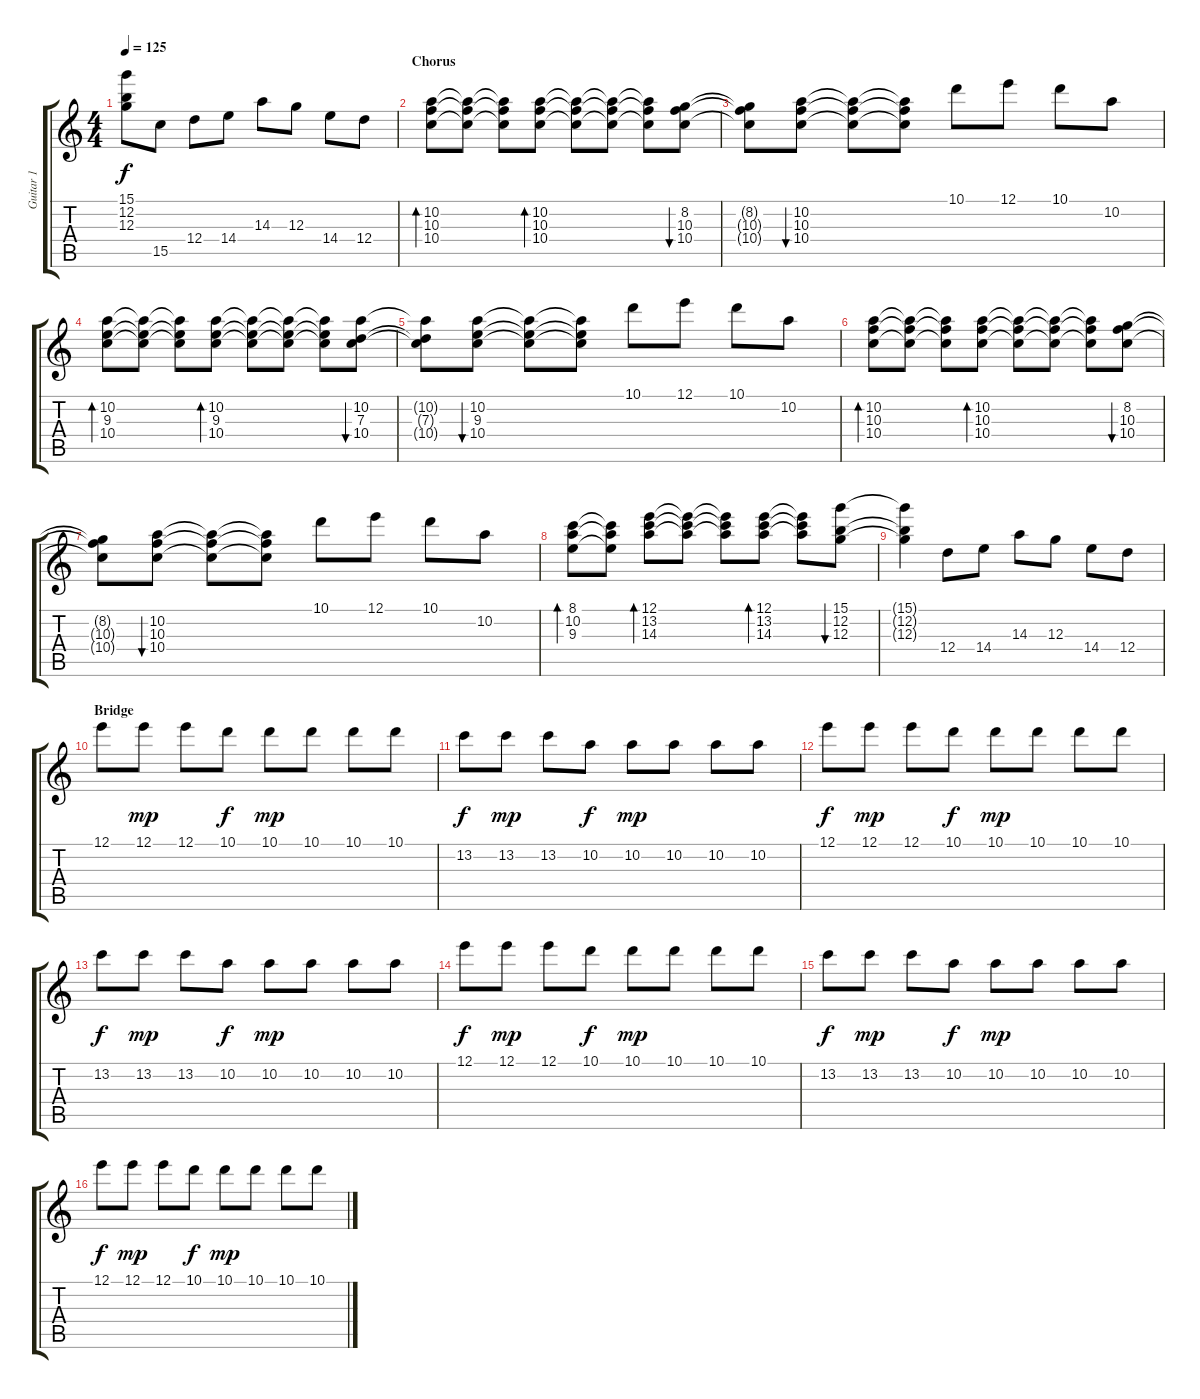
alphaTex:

\track ("Guitar 1" "Guitar 1") {instrument acousticguitarsteel}
\staff {score tabs}
\tuning (E4 B3 G3 D3 A2 E2) {hide}
\ts (4 4)
\tempo 125
\clef g2
\ks c
(15.1{t} 12.2{t} 12.3{t}).8{dy f} 15.5.8 12.4.8 14.4.8 14.3.8 12.3.8 14.4.8 12.4.8 |
\section ("" "Chorus")
(10.2 10.3 10.4).8{bd 60} (10.2{t} 10.3{t} 10.4{t}).8 (10.2{t} 10.3{t} 10.4{t}).8 (10.2 10.3 10.4).8{bd 60} (10.2{t} 10.3{t} 10.4{t}).8 (10.2{t} 10.3{t} 10.4{t}).8 (10.2{t} 10.3{t} 10.4{t}).8 (8.2 10.3 10.4).8{bu 60} |
(8.2{t} 10.3{t} 10.4{t}).8 (10.2 10.3 10.4).8{bu 60} (10.2{t} 10.3{t} 10.4{t}).8 (10.2{t} 10.3{t} 10.4{t}).8 10.1.8 12.1.8 10.1.8 10.2.8 |
(10.2 9.3 10.4).8{bd 60} (10.2{t} 9.3{t} 10.4{t}).8 (10.2{t} 9.3{t} 10.4{t}).8 (10.2 9.3 10.4).8{bd 60} (10.2{t} 9.3{t} 10.4{t}).8 (10.2{t} 9.3{t} 10.4{t}).8 (10.2{t} 9.3{t} 10.4{t}).8 (10.2 7.3 10.4).8{bu 60} |
(10.2{t} 7.3{t} 10.4{t}).8 (10.2 9.3 10.4).8{bu 60} (10.2{t} 9.3{t} 10.4{t}).8 (10.2{t} 9.3{t} 10.4{t}).8 10.1.8 12.1.8 10.1.8 10.2.8 |
(10.2 10.3 10.4).8{bd 60} (10.2{t} 10.3{t} 10.4{t}).8 (10.2{t} 10.3{t} 10.4{t}).8 (10.2 10.3 10.4).8{bd 60} (10.2{t} 10.3{t} 10.4{t}).8 (10.2{t} 10.3{t} 10.4{t}).8 (10.2{t} 10.3{t} 10.4{t}).8 (8.2 10.3 10.4).8{bu 60} |
(8.2{t} 10.3{t} 10.4{t}).8 (10.2 10.3 10.4).8{bu 60} (10.2{t} 10.3{t} 10.4{t}).8 (10.2{t} 10.3{t} 10.4{t}).8 10.1.8 12.1.8 10.1.8 10.2.8 |
(8.1 10.2 9.3).8{bd 60} (8.1{t} 10.2{t} 9.3{t}).8 (12.1 13.2 14.3).8{bd 60} (12.1{t} 13.2{t} 14.3{t}).8 (12.1{t} 13.2{t} 14.3{t}).8 (12.1 13.2 14.3).8{bd 60} (12.1{t} 13.2{t} 14.3{t}).8 (15.1 12.2 12.3).8{bu 60} |
(15.1{t} 12.2{t} 12.3{t}).4 12.4.8 14.4.8 14.3.8 12.3.8 14.4.8 12.4.8 |
\section ("" "Bridge")
12.1.8 12.1.8{dy mp} 12.1.8 10.1.8{dy f} 10.1.8{dy mp} 10.1.8 10.1.8 10.1.8 |
13.2.8{dy f} 13.2.8{dy mp} 13.2.8 10.2.8{dy f} 10.2.8{dy mp} 10.2.8 10.2.8 10.2.8 |
12.1.8{dy f} 12.1.8{dy mp} 12.1.8 10.1.8{dy f} 10.1.8{dy mp} 10.1.8 10.1.8 10.1.8 |
13.2.8{dy f} 13.2.8{dy mp} 13.2.8 10.2.8{dy f} 10.2.8{dy mp} 10.2.8 10.2.8 10.2.8 |
12.1.8{dy f} 12.1.8{dy mp} 12.1.8 10.1.8{dy f} 10.1.8{dy mp} 10.1.8 10.1.8 10.1.8 |
13.2.8{dy f} 13.2.8{dy mp} 13.2.8 10.2.8{dy f} 10.2.8{dy mp} 10.2.8 10.2.8 10.2.8 |
12.1.8{dy f} 12.1.8{dy mp} 12.1.8 10.1.8{dy f} 10.1.8{dy mp} 10.1.8 10.1.8 10.1.8
